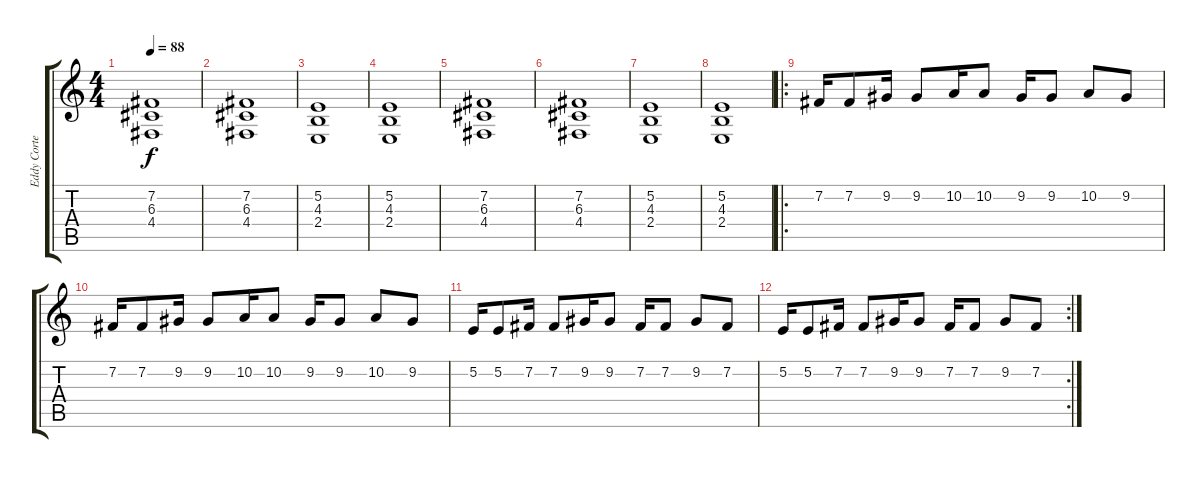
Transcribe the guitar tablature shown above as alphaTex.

\track ("Eddy Cortez" "Eddy Corte") {instrument musicbox}
\staff {score tabs}
\tuning (E4 B3 G3 D3 A2 E2) {hide}
\ts (4 4)
\tempo 88
\clef g2
\ks c
(7.2 6.3 4.4).1{dy f volume 8 instrument stringensemble1} |
(7.2 6.3 4.4).1 |
(5.2 4.3 2.4).1 |
(5.2 4.3 2.4).1 |
(7.2 6.3 4.4).1{volume 8 instrument stringensemble1} |
(7.2 6.3 4.4).1 |
(5.2 4.3 2.4).1 |
(5.2 4.3 2.4).1 |
\ro
7.2.16{volume 15 instrument stringensemble1} 7.2.8 9.2.16 9.2.8 10.2.16 10.2.8 9.2.16 9.2.8 10.2.8 9.2.8 |
7.2.16 7.2.8 9.2.16 9.2.8 10.2.16 10.2.8 9.2.16 9.2.8 10.2.8 9.2.8 |
5.2.16 5.2.8 7.2.16 7.2.8 9.2.16 9.2.8 7.2.16 7.2.8 9.2.8 7.2.8 |
\rc 2
5.2.16 5.2.8 7.2.16 7.2.8 9.2.16 9.2.8 7.2.16 7.2.8 9.2.8 7.2.8
